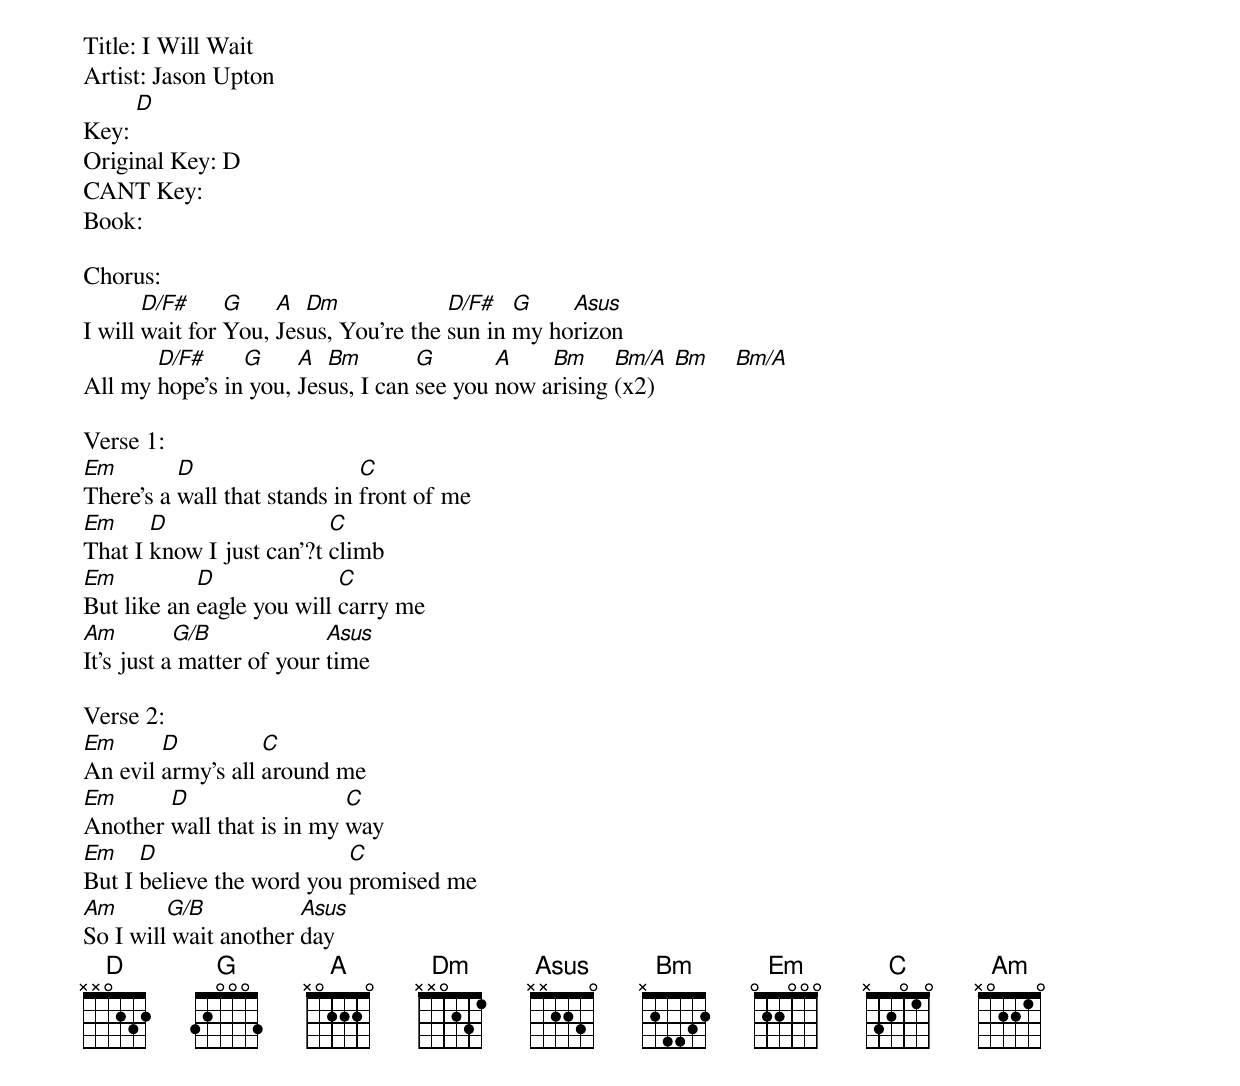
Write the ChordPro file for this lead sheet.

Title: I Will Wait
Artist: Jason Upton
Key: [D]
Original Key: D
CANT Key:
Book:

Chorus:
I will [D/F#]wait for [G]You, [A]Jes[Dm]us, You're the [D/F#]sun in [G]my ho[Asus]rizon
All my [D/F#]hope's in[G] you, [A]Jes[Bm]us, I can [G]see you [A]now a[Bm]rising [Bm/A](x2)   [Bm]    [Bm/A]

Verse 1:
[Em]There's a [D]wall that stands in [C]front of me
[Em]That I [D]know I just can'?t [C]climb
[Em]But like an [D]eagle you will [C]carry me
[Am]It's just a[G/B] matter of your [Asus]time

Verse 2:
[Em]An evil [D]army's all [C]around me
[Em]Another [D]wall that is in my [C]way
[Em]But I [D]believe the word you [C]promised me
[Am]So I will[G/B] wait another [Asus]day
